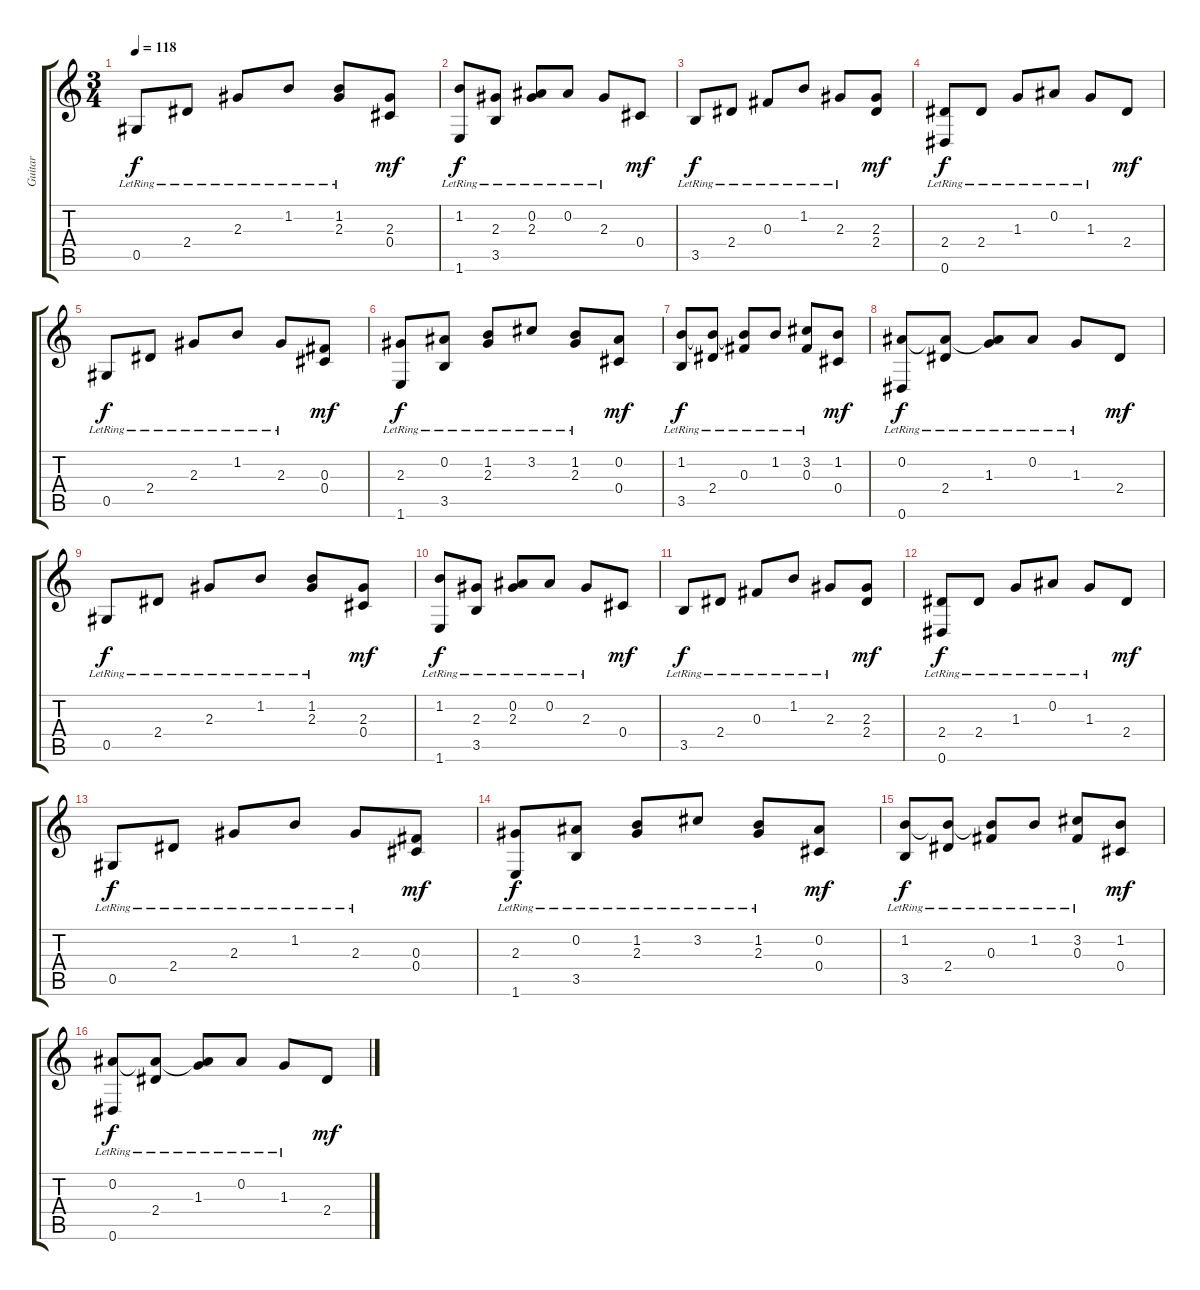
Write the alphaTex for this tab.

\track ("Guitar" "Guitar") {instrument acousticguitarsteel}
\staff {score tabs}
\tuning (Eb4 Bb3 Gb3 Db3 Ab2 Eb2) {hide}
\ts (3 4)
\tempo 118
\clef g2
\ks c
0.5{lr}.8{dy f} 2.4{lr}.8 2.3{lr}.8 1.2{lr}.8 (1.2 2.3{lr}).8 (2.3 0.4).8{dy mf} |
(1.2 1.6{lr}).8{dy f} (2.3 3.5{lr}).8 (0.2 2.3{lr}).8 0.2{lr}.8 2.3{lr}.8 0.4.8{dy mf} |
3.5{lr}.8{dy f} 2.4{lr}.8 0.3{lr}.8 1.2{lr}.8 2.3{lr}.8 (2.3 2.4).8{dy mf} |
(2.4 0.6{lr}).8{dy f} 2.4{lr}.8 1.3{lr}.8 0.2{lr}.8 1.3{lr}.8 2.4.8{dy mf} |
0.5{lr}.8{dy f} 2.4{lr}.8 2.3{lr}.8 1.2{lr}.8 2.3{lr}.8 (0.3 0.4).8{dy mf} |
(2.3 1.6{lr}).8{dy f} (0.2 3.5{lr}).8 (1.2 2.3{lr}).8 3.2{lr}.8 (1.2 2.3{lr}).8 (0.2 0.4).8{dy mf} |
(1.2 3.5{lr}).8{dy f} (1.2{t} 2.4{lr}).8 (1.2{t} 0.3{lr}).8 1.2{lr}.8 (3.2 0.3{lr}).8 (1.2 0.4).8{dy mf} |
(0.2 0.6{lr}).8{dy f} (0.2{t} 2.4{lr}).8 (0.2{t} 1.3{lr}).8 0.2{lr}.8 1.3{lr}.8 2.4.8{dy mf} |
0.5{lr}.8{dy f} 2.4{lr}.8 2.3{lr}.8 1.2{lr}.8 (1.2 2.3{lr}).8 (2.3 0.4).8{dy mf} |
(1.2 1.6{lr}).8{dy f} (2.3 3.5{lr}).8 (0.2 2.3{lr}).8 0.2{lr}.8 2.3{lr}.8 0.4.8{dy mf} |
3.5{lr}.8{dy f} 2.4{lr}.8 0.3{lr}.8 1.2{lr}.8 2.3{lr}.8 (2.3 2.4).8{dy mf} |
(2.4 0.6{lr}).8{dy f} 2.4{lr}.8 1.3{lr}.8 0.2{lr}.8 1.3{lr}.8 2.4.8{dy mf} |
0.5{lr}.8{dy f} 2.4{lr}.8 2.3{lr}.8 1.2{lr}.8 2.3{lr}.8 (0.3 0.4).8{dy mf} |
(2.3 1.6{lr}).8{dy f} (0.2 3.5{lr}).8 (1.2 2.3{lr}).8 3.2{lr}.8 (1.2 2.3{lr}).8 (0.2 0.4).8{dy mf} |
(1.2 3.5{lr}).8{dy f} (1.2{t} 2.4{lr}).8 (1.2{t} 0.3{lr}).8 1.2{lr}.8 (3.2 0.3{lr}).8 (1.2 0.4).8{dy mf} |
(0.2 0.6{lr}).8{dy f} (0.2{t} 2.4{lr}).8 (0.2{t} 1.3{lr}).8 0.2{lr}.8 1.3{lr}.8 2.4.8{dy mf}
